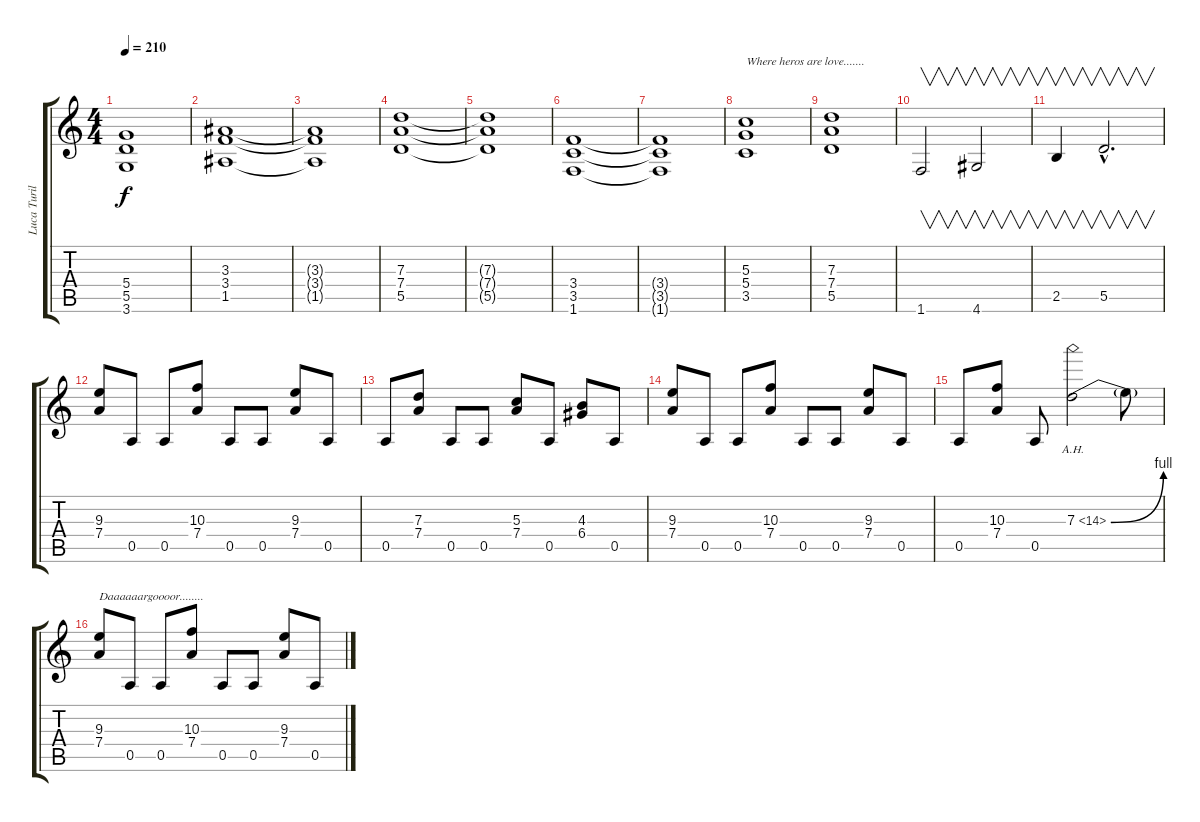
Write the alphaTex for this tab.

\track ("Luca Turilli" "Luca Turil") {instrument overdrivenguitar}
\staff {score tabs}
\tuning (E4 B3 G3 D3 A2 E2) {hide}
\ts (4 4)
\tempo 210
\clef g2
\ks c
(5.4{t} 5.5{t} 3.6{t}).1{dy f} |
(3.3 3.4 1.5).1 |
(3.3{t} 3.4{t} 1.5{t}).1 |
(7.3 7.4 5.5).1 |
(7.3{t} 7.4{t} 5.5{t}).1 |
(3.4 3.5 1.6).1 |
(3.4{t} 3.5{t} 1.6{t}).1 |
(5.3 5.4 3.5).1{txt "Where heros are love......."} |
(7.3 7.4 5.5).1 |
1.6.2{v} 4.6.2{v} |
2.5.4{v} 5.5{hac}.2{v d} |
(9.3 7.4).8 0.5.8 0.5.8 (10.3 7.4).8 0.5.8 0.5.8 (9.3 7.4).8 0.5.8 |
0.5.8 (7.3 7.4).8 0.5.8 0.5.8 (5.3 7.4).8 0.5.8 (4.3 6.4).8 0.5.8 |
(9.3 7.4).8 0.5.8 0.5.8 (10.3 7.4).8 0.5.8 0.5.8 (9.3 7.4).8 0.5.8 |
0.5.8 (10.3 7.4).8 0.5.8 7.3{be (bend 0 0 60 4) ah 7}.2 7.3{t}.8 |
(9.3 7.4).8{txt "Daaaaaargoooor........"} 0.5.8 0.5.8 (10.3 7.4).8 0.5.8 0.5.8 (9.3 7.4).8 0.5.8
